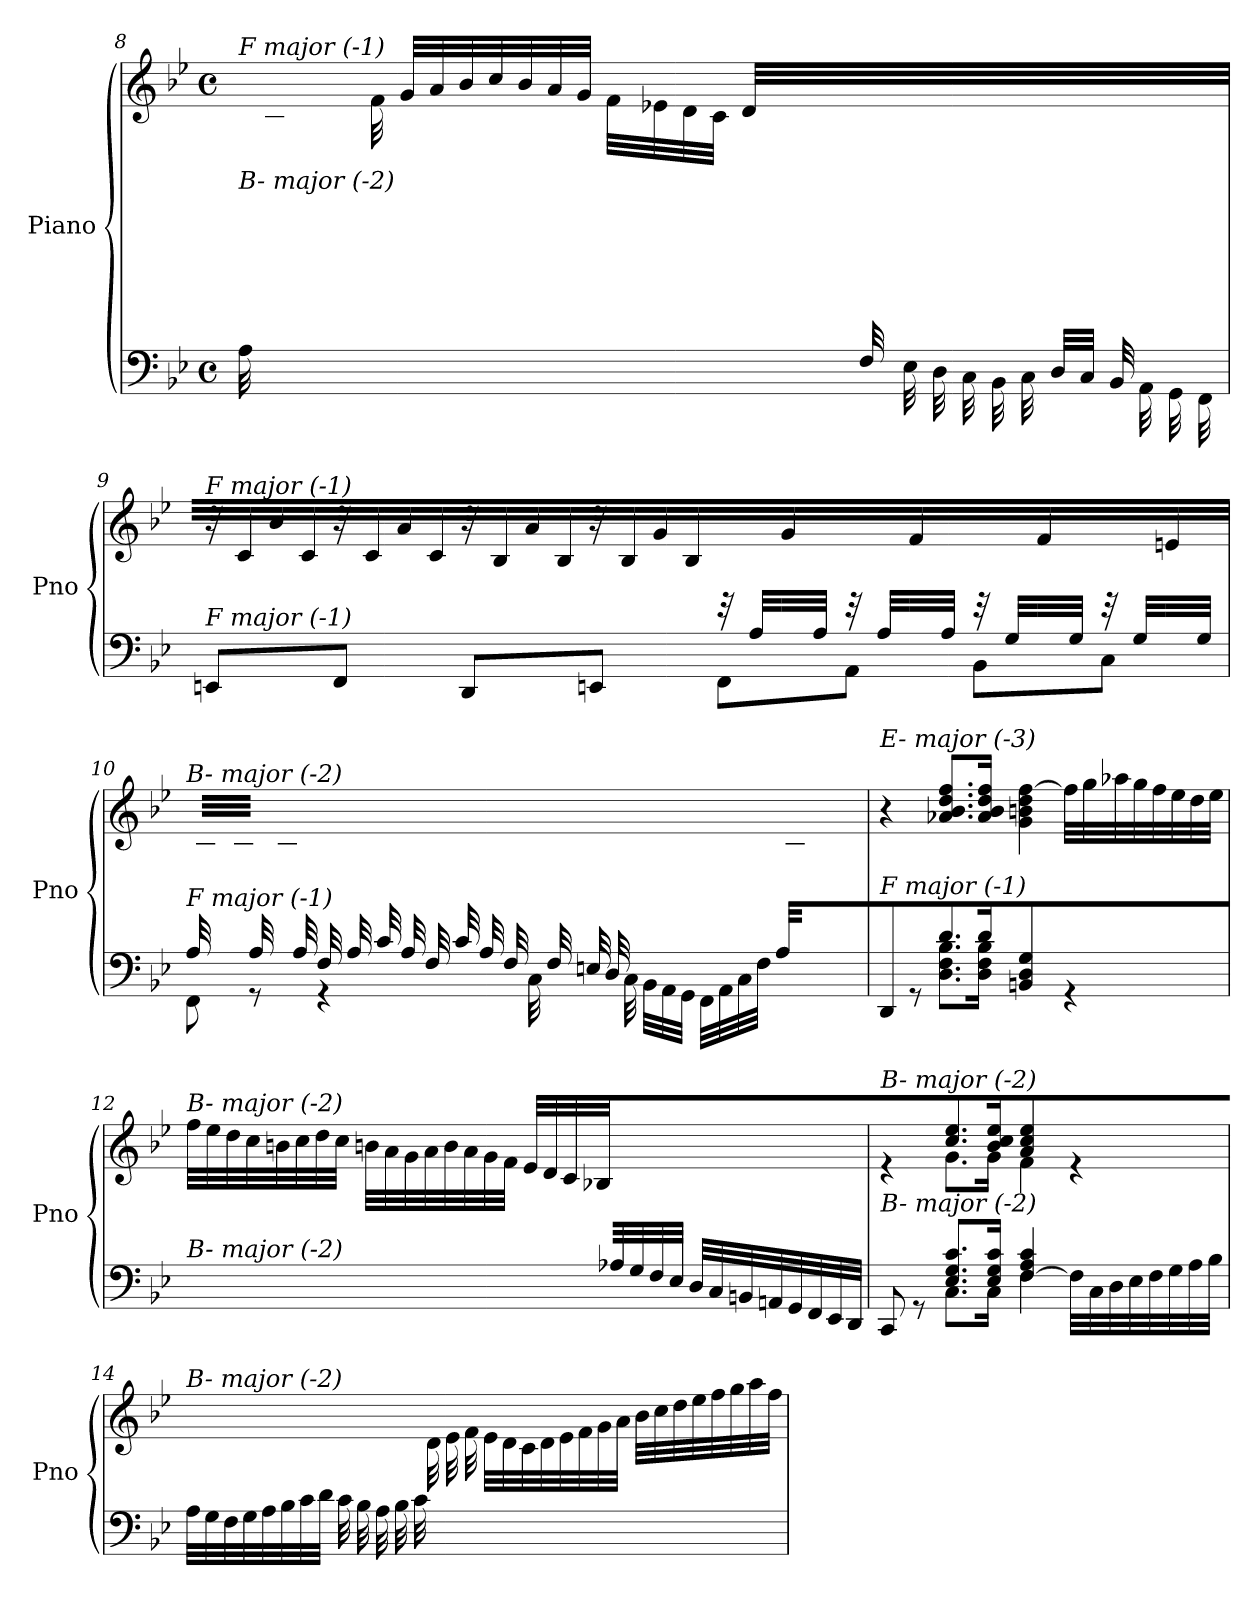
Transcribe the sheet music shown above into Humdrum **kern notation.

**kern	**kern
*part1	*part1
*staff2	*staff1
*I"Piano	*
*I'Pno	*
!!LO:LB:g=z
*clefF4	*clefG2
*k[b-e-]	*k[b-e-]
*M4/4	*M4/4
*met(c)	*met(c)
=8	=8
*^	*^
!	!	!LO:TX:i:t=F major (-1)	!
!LO:TX:i:t=B- major (-2)	!	!	!
2ryy	32A\LLL	8ryy	32ryy
.	8ryy	.	32c\
.	.	.	32d\
.	.	.	32en\JJJ
.	.	32ryy	32f\
.	32ryy	32g/LLL	8..ryy
.	32ryy	32a/	.
.	32ryy	32b-/	.
.	32ryy	32cc/	.
.	32ryy	32b-/	.
.	32ryy	32a/	.
.	32ryy	32g/JJJ	.
.	8ryy	8ryy	32f\LLL
.	.	.	32e-X\
.	.	.	32d\
.	.	.	32c\JJJ
32ryy	8ryy	32d/LLL	2ryy
32B-/	.	8ryy	.
32A/	.	.	.
32G/JJJ	.	.	.
32F/	32ryy	.	.
8ryy	32E-\LLL	32ryy	.
.	32D\	16ryy	.
.	32C\JJJ	.	.
.	32BB-\LLL	16ryy	.
32ryy	32C\JJJ	.	.
32D/LLL	16ryy	16.ryy	.
32C/JJJ	.	.	.
32BB-/	32ryy	.	.
16.ryy	32AA\LLL	32ryy	.
.	32GG\	16ryy	.
.	32FF\JJJ	.	.
*	*	*v	*v
!!LO:PB:g=z
=9	=9	=9
!	!	!LO:TX:i:t=F major (-1)
!LO:TX:i:t=F major (-1)	!	!
2ryy	8EEn/L	32r
.	.	32c/LLL
.	.	32b-/
.	.	32c/JJJ
.	8FF/J	32r
.	.	32c/LLL
.	.	32a/
.	.	32c/JJJ
.	8DD/L	32r
.	.	32B-/LLL
.	.	32a/
.	.	32B-/JJJ
.	8EEn/J	32r
.	.	32B-/LLL
.	.	32g/
.	.	32B-/JJJ
32ryy	8FF\L	32rGG
32A/LLL	.	32ryy
32ryy	.	32g\
32A/JJJ	.	32ryy
32ryy	8AA\J	32rGG
32A/LLL	.	32ryy
32ryy	.	32f\
32A/JJJ	.	32ryy
32ryy	8BB-\L	32rGG
32G/LLL	.	32ryy
32ryy	.	32f\
32G/JJJ	.	32ryy
32ryy	8C\J	32rGG
32G/LLL	.	32ryy
32ryy	.	32en\
32G/JJJ	.	32ryy
!!LO:LB:g=z
=10	=10	=10
!	!	!LO:TX:i:t=B- major (-2)
!LO:TX:i:t=F major (-1)	!	!
32A/LLL	8FF\	32ryy
16.ryy	.	32c\
.	.	32f\
.	.	32c\JJJ
32A/LLL	8rGG	32ryy
16ryy	.	32f\
.	.	32c\
32A/JJJ	.	4ryy
32F/LLL	4rGG	.
32A/	.	.
32c/	.	.
32A/JJJ	.	.
32F/LLL	.	.
32c/	.	.
32A/	.	.
32F/JJJ	.	32ryy
32ryy	32C\	32ryy
32F/LLL	32ryy	8ryy
32En/	32ryy	.
32D/JJJ	32ryy	.
32C\	32ryy	.
8..ryy	32BB-\LLL	32ryy
.	32AA\	16ryy
.	32GG\JJJ	.
.	32FF\LLL	8ryy
.	32AA\	.
.	32C\	.
.	32F\JJJ	.
32A/LLL	8ryy	32ryy
16.ryy	.	32c/
.	.	32e-X/
.	.	32g-X/JJJ
=11	=11	=11
*	*	*^
!	!	!LO:TX:i:t=E- major (-3)	!
!LO:TX:i:t=F major (-1)	!	!	!
8DD/	4ryy	4r	4ryy
8rGG	.	.	.
8.d/L	8.D\ 8.F\ 8.B-\L	8.a-X/ 8.b-/ 8.dd/ 8.ff/L	4ryy
16d/Jk	16D\ 16F\ 16B-\Jk	16a-/ 16b-/ 16dd/ 16ff/Jk	.
4BBn\ 4D\ 4G\	2ryy	4g\ 4bn\ 4dd\ [4ff\	2ryy
4rGG	.	32ff\LLL]	.
.	.	32gg\	.
.	.	32aa-X\	.
.	.	32gg\	.
.	.	32ff\	.
.	.	32ee-\	.
.	.	32dd\	.
.	.	32ee-\JJJ	.
*	*	*v	*v
!!LO:LB:g=z
=12	=12	=12
!	!	!LO:TX:i:t=B- major (-2)
!LO:TX:i:t=B- major (-2)	!	!
2ryy	2.ryy	32ff\LLL
.	.	32ee-\
.	.	32dd\
.	.	32cc\
.	.	32bn\
.	.	32cc\
.	.	32dd\
.	.	32cc\JJJ
.	.	32bn\LLL
.	.	32a\
.	.	32g\
.	.	32a\
.	.	32b\
.	.	32a\
.	.	32g\
.	.	32f\JJJ
8ryy	.	32e-/LLL
.	.	32d/
.	.	32c/
.	.	32B-X/
32A-X/	.	8ryy
32G/	.	.
32F/	.	.
32E-/JJJ	.	.
4ryy	32D/LLL	4ryy
.	32C/	.
.	32BBn/	.
.	32AAn/	.
.	32GG/	.
.	32FF/	.
.	32EE-/	.
.	32DD/JJJ	.
=13	=13	=13
*	*^	*^
*	*	*	*	*^
!	!	!	!LO:TX:i:t=B- major (-2)	!	!
!LO:TX:i:t=B- major (-2)	!	!	!	!	!
4ryy	8CC/	4ryy	4re	4ryy	4ryy
.	8rGG	.	.	.	.
2ryy	8.E-/ 8.G/ 8.c/L	8.C\L	8.cc/ 8.ee-/L	8.g\L	2.ryy
.	16E-/ 16G/ 16c/Jk	16C\Jk	16b-/ 16cc/ 16ee-/Jk	16g\Jk	.
.	4F/ 4A/ 4c/	[4F\	4a/ 4cc/ 4ee-/	4f\	.
4ryy	4ryy	32F\LLL]	4re	4ryy	.
.	.	32C\	.	.	.
.	.	32D\	.	.	.
.	.	32E-\	.	.	.
.	.	32F\	.	.	.
.	.	32G\	.	.	.
.	.	32A\	.	.	.
.	.	32B-\JJJ	.	.	.
*	*	*	*	*v	*v
!!LO:LB:g=z
=14	=14	=14	=14	=14
!	!	!	!LO:TX:i:t=B- major (-2)	!
!LO:TX:i:t=B- major (-2)	!	!	!	!
*v	*v	*v	*	*
32A\LLL	2ryy	4ryy
32G\	.	.
32F\	.	.
32G\	.	.
32A\	.	.
32B-\	.	.
32c\	.	.
32d\JJJ	.	.
32c\LLL	.	8ryy
32B-\	.	.
32A\	.	.
32B-\	.	.
32c\	.	32ryy
16.ryy	.	32d\
.	.	32e-\
.	.	32f\JJJ
2ryy	32e-\LLL	2ryy
.	32d\	.
.	32c\	.
.	32d\	.
.	32e-\	.
.	32f\	.
.	32g\	.
.	32a\JJJ	.
.	32b-\LLL	.
.	32cc\	.
.	32dd\	.
.	32ee-\	.
.	32ff\	.
.	32gg\	.
.	32aa\	.
.	32ff\JJJ	.
*	*v	*v
=	=
*-	*-
